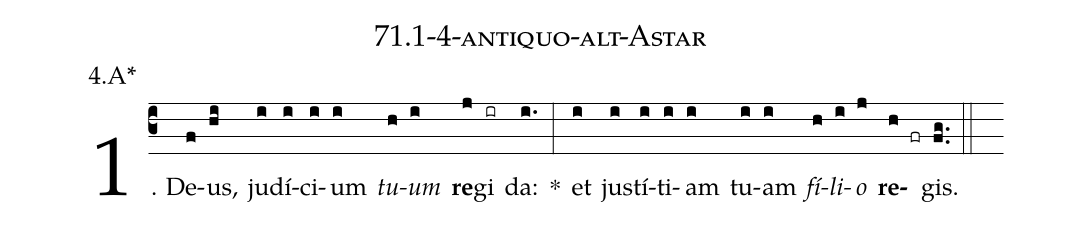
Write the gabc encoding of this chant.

name: 71.1-4-antiquo-alt-Astar;
annotation: 4.A*;
%%
(c3)1. De(f)us,(hi) ju(i)dí(i)ci(i)um(i) <i>tu</i>(h)<i>um</i>(i) <b>re</b>(j)gi(ir) da:(i.) *(:) et(i) jus(i)tí(i)ti(i)am(i) tu(i)am(i) <i>fí</i>(h)<i>li</i>(i)<i>o</i>(j) <b>re</b>(h fr)gis.(fg..) (::)


%E(i) u(h) o(i) u(j) a(h) e.(fg..) (::)
